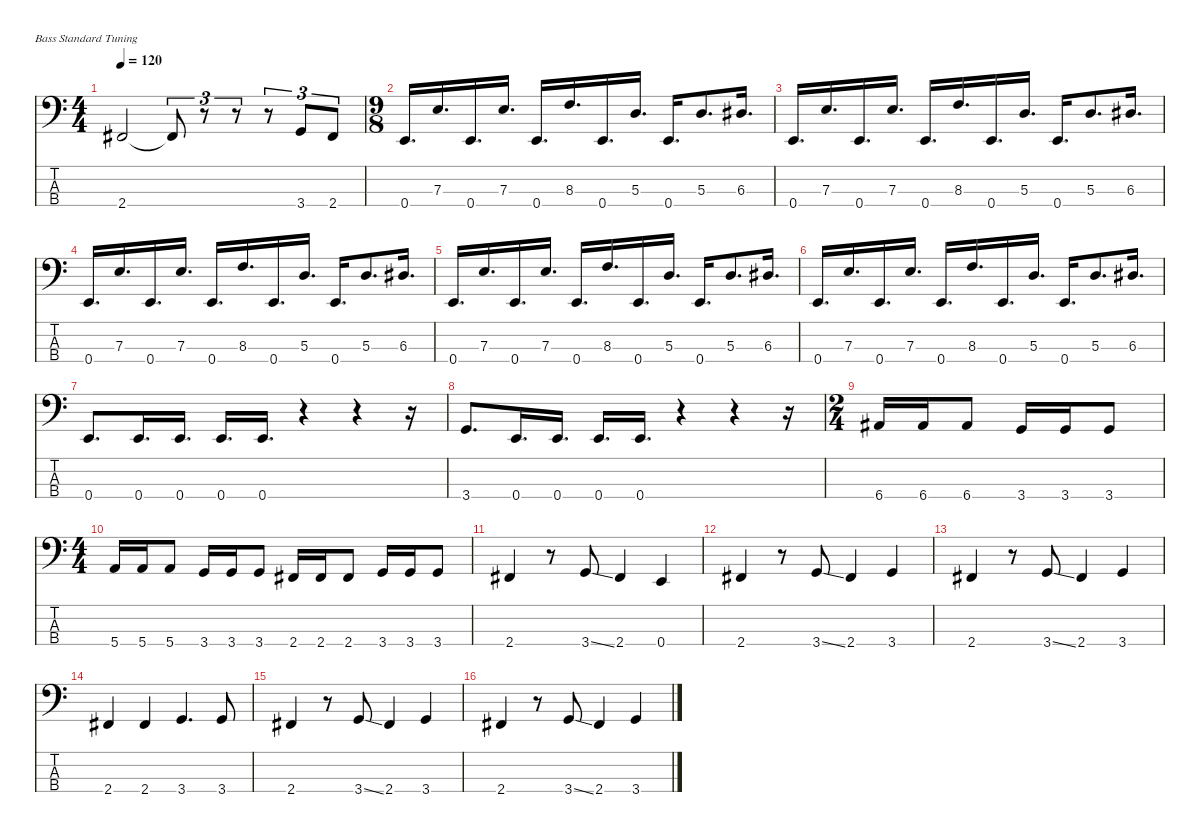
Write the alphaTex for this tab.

\defaultSystemsLayout 4
\hideDynamics
\bracketExtendMode nobrackets
\singleTrackTrackNamePolicy hidden
\multiTrackTrackNamePolicy hidden
\otherSystemsTrackNameOrientation horizontal
\track ("Newsted" "el.bs.") {instrument electricbassfinger}
\staff {score tabs}
\tuning (G2 D2 A1 E1)
\ts (4 4)
\tempo 120
\clef f4
\ks c
2.4{acc #}.2{dy f beam Up} 2.4{t acc #}.8{tu (3 2) beam Up} r.8{tu (3 2) beam Up} r.8{tu (3 2) beam Up} r.8{tu (3 2) beam Up} 3.4.8{tu (3 2) beam Up} 2.4{acc #}.8{tu (3 2) beam Up} |
\ts (9 8)
0.4.16{d beam Up} 7.3.16{d beam Up} 0.4.16{d beam Up} 7.3.16{d beam Up} 0.4.16{d beam Up} 8.3.16{d beam Up} 0.4.16{d beam Up} 5.3.16{d beam Up} 0.4.16{d beam Up} 5.3.8{d beam Up} 6.3{acc #}.16{d beam Up} |
0.4.16{d beam Up} 7.3.16{d beam Up} 0.4.16{d beam Up} 7.3.16{d beam Up} 0.4.16{d beam Up} 8.3.16{d beam Up} 0.4.16{d beam Up} 5.3.16{d beam Up} 0.4.16{d beam Up} 5.3.8{d beam Up} 6.3{acc #}.16{d beam Up} |
0.4.16{d beam Up} 7.3.16{d beam Up} 0.4.16{d beam Up} 7.3.16{d beam Up} 0.4.16{d beam Up} 8.3.16{d beam Up} 0.4.16{d beam Up} 5.3.16{d beam Up} 0.4.16{d beam Up} 5.3.8{d beam Up} 6.3{acc #}.16{d beam Up} |
0.4.16{d beam Up} 7.3.16{d beam Up} 0.4.16{d beam Up} 7.3.16{d beam Up} 0.4.16{d beam Up} 8.3.16{d beam Up} 0.4.16{d beam Up} 5.3.16{d beam Up} 0.4.16{d beam Up} 5.3.8{d beam Up} 6.3{acc #}.16{d beam Up} |
0.4.16{d beam Up} 7.3.16{d beam Up} 0.4.16{d beam Up} 7.3.16{d beam Up} 0.4.16{d beam Up} 8.3.16{d beam Up} 0.4.16{d beam Up} 5.3.16{d beam Up} 0.4.16{d beam Up} 5.3.8{d beam Up} 6.3{acc #}.16{d beam Up} |
0.4.8{d beam Up} 0.4.16{d beam Up} 0.4.16{d beam Up} 0.4.16{d beam Up} 0.4.16{d beam Up} r.4{beam Up} r.4{beam Up} r.16{beam Up} |
3.4.8{d beam Up} 0.4.16{d beam Up} 0.4.16{d beam Up} 0.4.16{d beam Up} 0.4.16{d beam Up} r.4{beam Up} r.4{beam Up} r.16{beam Up} |
\ts (2 4)
6.4{acc #}.16{beam Up} 6.4{acc #}.16{beam Up} 6.4{acc #}.8{beam Up} 3.4.16{beam Up} 3.4.16{beam Up} 3.4.8{beam Up} |
\ts (4 4)
5.4.16{beam Up} 5.4.16{beam Up} 5.4.8{beam Up} 3.4.16{beam Up} 3.4.16{beam Up} 3.4.8{beam Up} 2.4{acc #}.16{beam Up} 2.4{acc #}.16{beam Up} 2.4{acc #}.8{beam Up} 3.4.16{beam Up} 3.4.16{beam Up} 3.4.8{beam Up} |
2.4{acc #}.4{beam Up} r.8{beam Up} 3.4{ss}.8{beam Up} 2.4{acc #}.4{beam Up} 0.4.4{beam Up} |
2.4{acc #}.4{beam Up} r.8{beam Up} 3.4{ss}.8{beam Up} 2.4{acc #}.4{beam Up} 3.4.4{beam Up} |
2.4{acc #}.4{beam Up} r.8{beam Up} 3.4{ss}.8{beam Up} 2.4{acc #}.4{beam Up} 3.4.4{beam Up} |
2.4{acc #}.4{beam Up} 2.4{acc #}.4{beam Up} 3.4.4{d beam Up} 3.4.8{beam Up} |
2.4{acc #}.4{beam Up} r.8{beam Up} 3.4{ss}.8{beam Up} 2.4{acc #}.4{beam Up} 3.4.4{beam Up} |
2.4{acc #}.4{beam Up} r.8{beam Up} 3.4{ss}.8{beam Up} 2.4{acc #}.4{beam Up} 3.4.4{beam Up}
